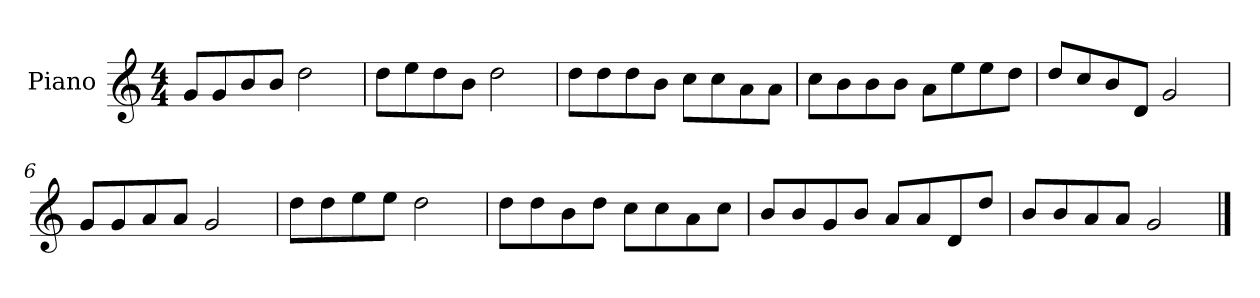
**kern
*part1
*staff1
*I"Piano
*I'P-no
*clefG2
*k[]
*M4/4
*MM90
=1
8g/L
8g/
8b/
8b/J
2dd\
=2
8dd\L
8ee\
8dd\
8b\J
2dd\
=3
8dd\L
8dd\
8dd\
8b\J
8cc\L
8cc\
8a\
8a\J
=4
8cc\L
8b\
8b\
8b\J
8a\L
8ee\
8ee\
8dd\J
=5
8dd/L
8cc/
8b/
8d/J
2g/
=6
8g/L
8g/
8a/
8a/J
2g/
!!LO:LB:g=z
=7
8dd\L
8dd\
8ee\
8ee\J
2dd\
=8
8dd\L
8dd\
8b\
8dd\J
8cc\L
8cc\
8a\
8cc\J
=9
8b/L
8b/
8g/
8b/J
8a/L
8a/
8d/
8dd/J
=10
8b/L
8b/
8a/
8a/J
2g/
==
*-
